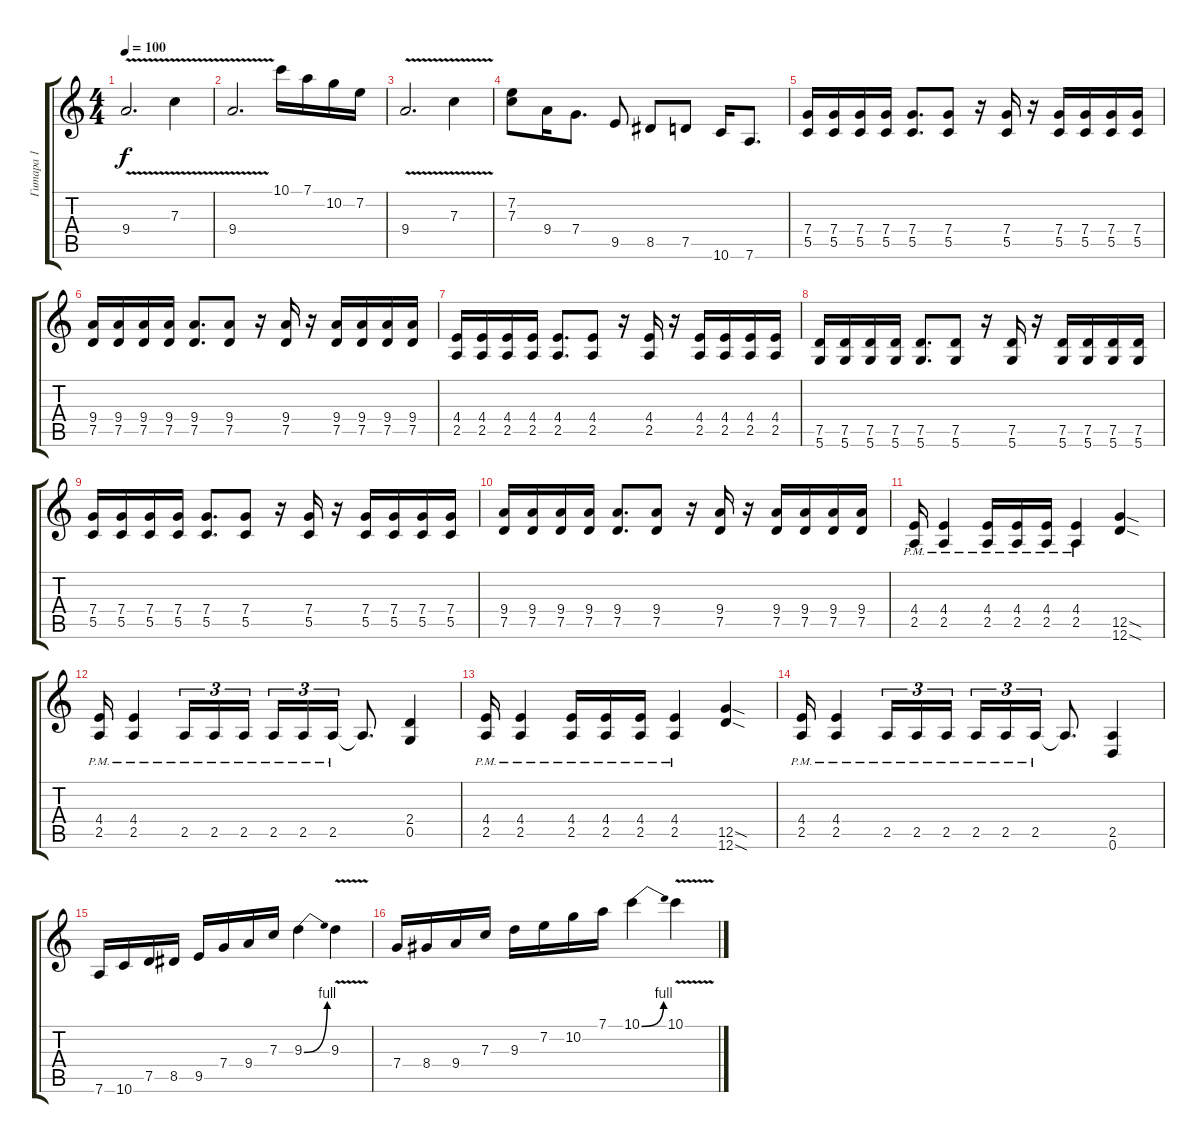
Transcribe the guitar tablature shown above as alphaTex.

\track ("Гитара 1" "Гитара 1") {instrument overdrivenguitar}
\staff {score tabs}
\tuning (D4 A3 F3 C3 G2 D2) {hide}
\ts (4 4)
\tempo 100
\clef g2
\ks c
9.4{v}.2{d dy f} 7.3{v}.4 |
9.4{v}.2{d} 10.1.16 7.1.16 10.2.16 7.2.16 |
9.4{v}.2{d} 7.3{v}.4 |
(7.2 7.3).8 9.4.16 7.4.8{d} 9.5.8 8.5.8 7.5.8 10.6.16 7.6.8{d} |
(7.4 5.5).16 (7.4 5.5).16 (7.4 5.5).16 (7.4 5.5).16 (7.4 5.5).8{d} (7.4 5.5).8 r.16 (7.4 5.5).16 r.16 (7.4 5.5).16 (7.4 5.5).16 (7.4 5.5).16 (7.4 5.5).16 |
(9.4 7.5).16 (9.4 7.5).16 (9.4 7.5).16 (9.4 7.5).16 (9.4 7.5).8{d} (9.4 7.5).8 r.16 (9.4 7.5).16 r.16 (9.4 7.5).16 (9.4 7.5).16 (9.4 7.5).16 (9.4 7.5).16 |
(4.4 2.5).16 (4.4 2.5).16 (4.4 2.5).16 (4.4 2.5).16 (4.4 2.5).8{d} (4.4 2.5).8 r.16 (4.4 2.5).16 r.16 (4.4 2.5).16 (4.4 2.5).16 (4.4 2.5).16 (4.4 2.5).16 |
(7.5 5.6).16 (7.5 5.6).16 (7.5 5.6).16 (7.5 5.6).16 (7.5 5.6).8{d} (7.5 5.6).8 r.16 (7.5 5.6).16 r.16 (7.5 5.6).16 (7.5 5.6).16 (7.5 5.6).16 (7.5 5.6).16 |
(7.4 5.5).16 (7.4 5.5).16 (7.4 5.5).16 (7.4 5.5).16 (7.4 5.5).8{d} (7.4 5.5).8 r.16 (7.4 5.5).16 r.16 (7.4 5.5).16 (7.4 5.5).16 (7.4 5.5).16 (7.4 5.5).16 |
(9.4 7.5).16 (9.4 7.5).16 (9.4 7.5).16 (9.4 7.5).16 (9.4 7.5).8{d} (9.4 7.5).8 r.16 (9.4 7.5).16 r.16 (9.4 7.5).16 (9.4 7.5).16 (9.4 7.5).16 (9.4 7.5).16 |
(4.4{pm} 2.5{pm}).16 (4.4{pm} 2.5{pm}).4 (4.4{pm} 2.5{pm}).16 (4.4{pm} 2.5{pm}).16 (4.4{pm} 2.5{pm}).16 (4.4{pm} 2.5{pm}).4 (12.5{sod} 12.6{sod}).4 |
(4.4{pm} 2.5{pm}).16 (4.4{pm} 2.5{pm}).4 2.5{pm}.16{tu (3 2)} 2.5{pm}.16{tu (3 2)} 2.5{pm}.16{tu (3 2) beam splitsecondary} 2.5{pm}.16{tu (3 2)} 2.5{pm}.16{tu (3 2)} 2.5{pm}.16{tu (3 2)} 2.5{t}.8{d} (2.4 0.5).4 |
(4.4{pm} 2.5{pm}).16 (4.4{pm} 2.5{pm}).4 (4.4{pm} 2.5{pm}).16 (4.4{pm} 2.5{pm}).16 (4.4{pm} 2.5{pm}).16 (4.4{pm} 2.5{pm}).4 (12.5{sod} 12.6{sod}).4 |
(4.4{pm} 2.5{pm}).16 (4.4{pm} 2.5{pm}).4 2.5{pm}.16{tu (3 2)} 2.5{pm}.16{tu (3 2)} 2.5{pm}.16{tu (3 2) beam splitsecondary} 2.5{pm}.16{tu (3 2)} 2.5{pm}.16{tu (3 2)} 2.5{pm}.16{tu (3 2)} 2.5{t}.8{d} (2.5 0.6).4 |
7.6.16 10.6.16 7.5.16 8.5.16 9.5.16 7.4.16 9.4.16 7.3.16 9.3{be (bend 0 0 60 4)}.4 9.3{v}.4 |
7.4.16 8.4.16 9.4.16 7.3.16 9.3.16 7.2.16 10.2.16 7.1.16 10.1{be (bend 0 0 60 4)}.4 10.1{v}.4
